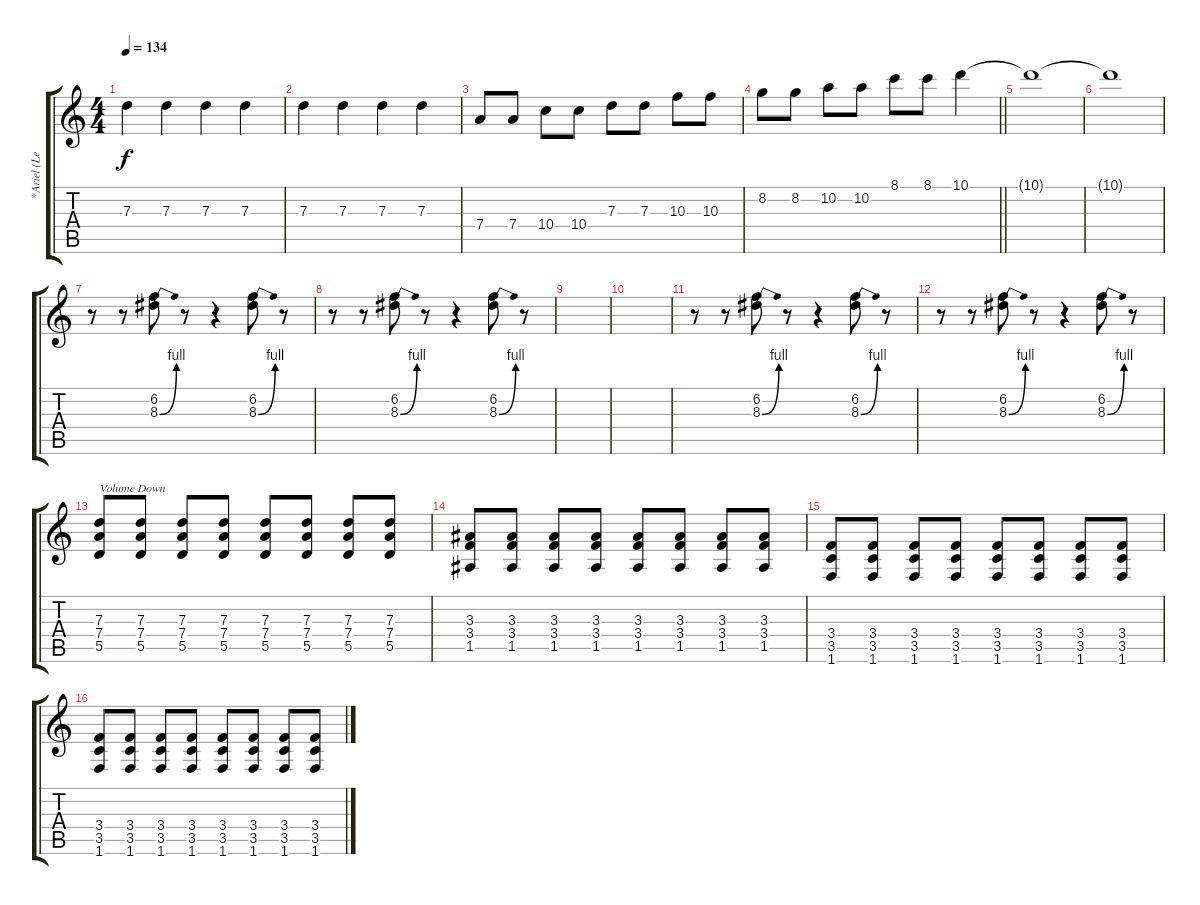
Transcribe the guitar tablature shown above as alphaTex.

\track ("*Ariel (Lead Guitar)]" "*Ariel (Le") {instrument overdrivenguitar}
\staff {score tabs}
\tuning (E4 B3 G3 D3 A2 E2) {hide}
\ts (4 4)
\tempo 134
\clef g2
\ks c
7.3.4{dy f} 7.3.4 7.3.4 7.3.4 |
7.3.4 7.3.4 7.3.4 7.3.4 |
7.4.8 7.4.8 10.4.8 10.4.8 7.3.8 7.3.8 10.3.8 10.3.8 |
\barLineRight lightlight
8.2.8 8.2.8 10.2.8 10.2.8 8.1.8 8.1.8 10.1.4 |
\section ("" "")
10.1{t}.1 |
10.1{t}.1 |
r.8{instrument overdrivenguitar} r.8 (6.2 8.3{be (bend 0 0 60 4)}).8 r.8 r.4 (6.2 8.3{be (bend 0 0 60 4)}).8 r.8 |
r.8 r.8 (6.2 8.3{be (bend 0 0 60 4)}).8 r.8 r.4 (6.2 8.3{be (bend 0 0 60 4)}).8 r.8 |
|
|
r.8{volume 12} r.8 (6.2 8.3{be (bend 0 0 60 4)}).8 r.8 r.4 (6.2 8.3{be (bend 0 0 60 4)}).8 r.8 |
r.8 r.8 (6.2 8.3{be (bend 0 0 60 4)}).8 r.8 r.4 (6.2 8.3{be (bend 0 0 60 4)}).8 r.8 |
(7.3 7.4 5.5).8{txt "Volume Down" volume 10} (7.3 7.4 5.5).8 (7.3 7.4 5.5).8 (7.3 7.4 5.5).8 (7.3 7.4 5.5).8 (7.3 7.4 5.5).8 (7.3 7.4 5.5).8 (7.3 7.4 5.5).8 |
(3.3 3.4 1.5).8 (3.3 3.4 1.5).8 (3.3 3.4 1.5).8 (3.3 3.4 1.5).8 (3.3 3.4 1.5).8 (3.3 3.4 1.5).8 (3.3 3.4 1.5).8 (3.3 3.4 1.5).8 |
(3.4 3.5 1.6).8 (3.4 3.5 1.6).8 (3.4 3.5 1.6).8 (3.4 3.5 1.6).8 (3.4 3.5 1.6).8 (3.4 3.5 1.6).8 (3.4 3.5 1.6).8 (3.4 3.5 1.6).8 |
(3.4 3.5 1.6).8 (3.4 3.5 1.6).8 (3.4 3.5 1.6).8 (3.4 3.5 1.6).8 (3.4 3.5 1.6).8 (3.4 3.5 1.6).8 (3.4 3.5 1.6).8 (3.4 3.5 1.6).8
